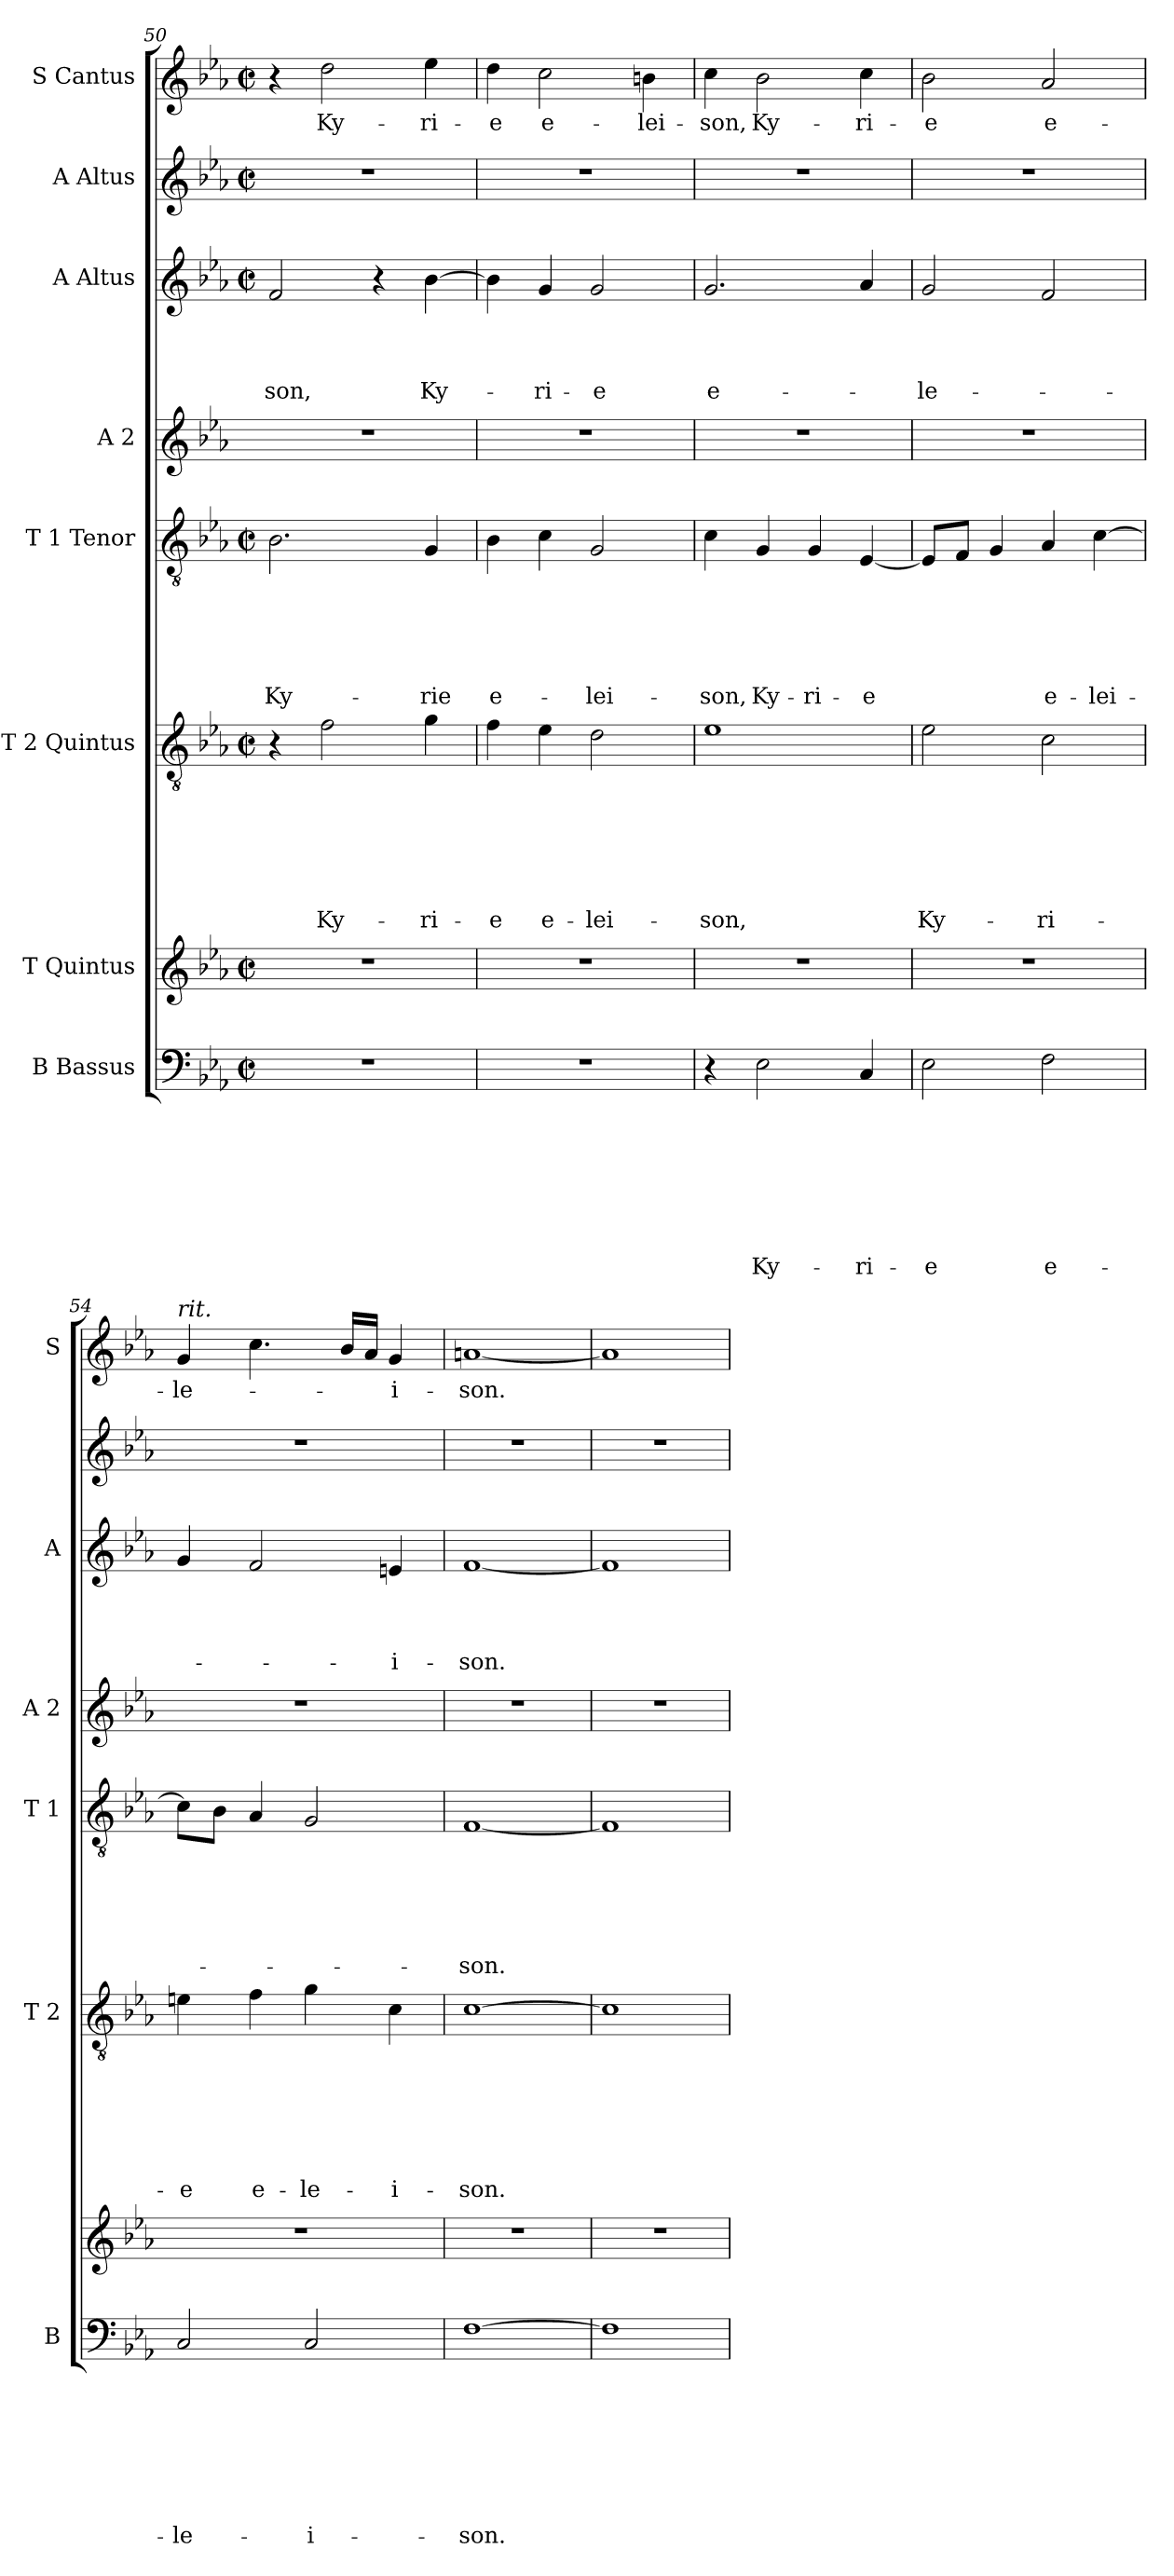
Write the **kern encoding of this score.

**kern	**text	**text	**text	**text	**text	**text	**text	**text	**kern	**kern	**text	**text	**text	**text	**text	**text	**text	**kern	**text	**text	**text	**text	**text	**text	**kern	**kern	**text	**text	**text	**text	**kern	**kern	**text
*part8	*part8	*part8	*part8	*part8	*part8	*part8	*part8	*part8	*part7	*part6	*part6	*part6	*part6	*part6	*part6	*part6	*part6	*part5	*part5	*part5	*part5	*part5	*part5	*part5	*part4	*part3	*part3	*part3	*part3	*part3	*part2	*part1	*part1
*staff8	*staff8	*staff8	*staff8	*staff8	*staff8	*staff8	*staff8	*staff8	*staff7	*staff6	*staff6	*staff6	*staff6	*staff6	*staff6	*staff6	*staff6	*staff5	*staff5	*staff5	*staff5	*staff5	*staff5	*staff5	*staff4	*staff3	*staff3	*staff3	*staff3	*staff3	*staff2	*staff1	*staff1
*I"B Bassus	*	*	*	*	*	*	*	*	*I"T Quintus	*I"T 2 Quintus	*	*	*	*	*	*	*	*I"T 1 Tenor	*	*	*	*	*	*	*I"A 2	*I"A Altus	*	*	*	*	*I"A Altus	*I"S Cantus	*
*I'B	*	*	*	*	*	*	*	*	*	*I'T 2	*	*	*	*	*	*	*	*I'T 1	*	*	*	*	*	*	*I'A 2	*I'A	*	*	*	*	*	*I'S	*
*clefF4	*	*	*	*	*	*	*	*	*clefG2	*clefGv2	*	*	*	*	*	*	*	*clefGv2	*	*	*	*	*	*	*clefG2	*clefG2	*	*	*	*	*clefG2	*clefG2	*
*k[b-e-a-]	*	*	*	*	*	*	*	*	*k[b-e-a-]	*k[b-e-a-]	*	*	*	*	*	*	*	*k[b-e-a-]	*	*	*	*	*	*	*k[b-e-a-]	*k[b-e-a-]	*	*	*	*	*k[b-e-a-]	*k[b-e-a-]	*
*E-:	*	*	*	*	*	*	*	*	*E-:	*E-:	*	*	*	*	*	*	*	*E-:	*	*	*	*	*	*	*E-:	*E-:	*	*	*	*	*E-:	*E-:	*
*M2/2	*	*	*	*	*	*	*	*	*M2/2	*M2/2	*	*	*	*	*	*	*	*M2/2	*	*	*	*	*	*	*	*M2/2	*	*	*	*	*M2/2	*M2/2	*
*met(c|)	*	*	*	*	*	*	*	*	*met(c|)	*met(c|)	*	*	*	*	*	*	*	*met(c|)	*	*	*	*	*	*	*	*met(c|)	*	*	*	*	*met(c|)	*met(c|)	*
=50	=50	=50	=50	=50	=50	=50	=50	=50	=50	=50	=50	=50	=50	=50	=50	=50	=50	=50	=50	=50	=50	=50	=50	=50	=50	=50	=50	=50	=50	=50	=50	=50	=50
!	!	!	!	!	!	!	!	!	!	!	!	!	!	!	!	!	!	!	!	!	!	!	!	!LO:LY:b	!	!	!	!	!	!LO:LY:b	!	!	!
1r	.	.	.	.	.	.	.	.	1r	4r	.	.	.	.	.	.	.	2.B-\	.	.	.	.	.	Ky-	1r	2f/	.	.	.	-son,	1r	4r	.
!	!	!	!	!	!	!	!	!	!	!	!	!	!	!	!	!	!LO:LY:b	!	!	!	!	!	!	!	!	!	!	!	!	!	!	!	!LO:LY:b
.	.	.	.	.	.	.	.	.	.	2f\	.	.	.	.	.	.	Ky-	.	.	.	.	.	.	.	.	.	.	.	.	.	.	2dd\	Ky-
.	.	.	.	.	.	.	.	.	.	.	.	.	.	.	.	.	.	.	.	.	.	.	.	.	.	4r	.	.	.	.	.	.	.
!	!	!	!	!	!	!	!	!	!	!	!	!	!	!	!	!	!LO:LY:b	!	!	!	!	!	!	!LO:LY:b	!	!	!	!	!	!LO:LY:b	!	!	!LO:LY:b
.	.	.	.	.	.	.	.	.	.	4g\	.	.	.	.	.	.	-ri-	4G/	.	.	.	.	.	-rie	.	[<4b-\	.	.	.	Ky-	.	4ee-\	-ri-
!!LO:LB:g=z
=51	=51	=51	=51	=51	=51	=51	=51	=51	=51	=51	=51	=51	=51	=51	=51	=51	=51	=51	=51	=51	=51	=51	=51	=51	=51	=51	=51	=51	=51	=51	=51	=51	=51
!	!	!	!	!	!	!	!	!	!	!	!	!	!	!	!	!	!LO:LY:b	!	!	!	!	!	!	!LO:LY:b	!	!	!	!	!	!	!	!	!LO:LY:b
1r	.	.	.	.	.	.	.	.	1r	4f\	.	.	.	.	.	.	-e	4B-\	.	.	.	.	.	e-	1r	4b-\]	.	.	.	.	1r	4dd\	-e
!	!	!	!	!	!	!	!	!	!	!	!	!	!	!	!	!	!LO:LY:b	!	!	!	!	!	!	!	!	!	!	!	!	!LO:LY:b	!	!	!LO:LY:b
.	.	.	.	.	.	.	.	.	.	4e-\	.	.	.	.	.	.	e-	4c\	.	.	.	.	.	.	.	4g/	.	.	.	-ri-	.	2cc\	e-
!	!	!	!	!	!	!	!	!	!	!	!	!	!	!	!	!	!LO:LY:b	!	!	!	!	!	!	!LO:LY:b	!	!	!	!	!	!LO:LY:b	!	!	!
.	.	.	.	.	.	.	.	.	.	2d\	.	.	.	.	.	.	-lei-	2G/	.	.	.	.	.	-lei-	.	2g/	.	.	.	-e	.	.	.
!	!	!	!	!	!	!	!	!	!	!	!	!	!	!	!	!	!	!	!	!	!	!	!	!	!	!	!	!	!	!	!	!	!LO:LY:b
.	.	.	.	.	.	.	.	.	.	.	.	.	.	.	.	.	.	.	.	.	.	.	.	.	.	.	.	.	.	.	.	4bn\	-lei-
=52	=52	=52	=52	=52	=52	=52	=52	=52	=52	=52	=52	=52	=52	=52	=52	=52	=52	=52	=52	=52	=52	=52	=52	=52	=52	=52	=52	=52	=52	=52	=52	=52	=52
!	!	!	!	!	!	!	!	!	!	!	!	!	!	!	!	!	!LO:LY:b	!	!	!	!	!	!	!LO:LY:b	!	!	!	!	!	!LO:LY:b	!	!	!LO:LY:b
4r	.	.	.	.	.	.	.	.	1r	1e-	.	.	.	.	.	.	-son,	4c\	.	.	.	.	.	-son,	1r	2.g/	.	.	.	e-	1r	4cc\	-son,
!	!	!	!	!	!	!	!	!LO:LY:b	!	!	!	!	!	!	!	!	!	!	!	!	!	!	!	!LO:LY:b	!	!	!	!	!	!	!	!	!LO:LY:b
2E-\	.	.	.	.	.	.	.	Ky-	.	.	.	.	.	.	.	.	.	4G/	.	.	.	.	.	Ky-	.	.	.	.	.	.	.	2b-\	Ky-
!	!	!	!	!	!	!	!	!	!	!	!	!	!	!	!	!	!	!	!	!	!	!	!	!LO:LY:b	!	!	!	!	!	!	!	!	!
.	.	.	.	.	.	.	.	.	.	.	.	.	.	.	.	.	.	4G/	.	.	.	.	.	-ri-	.	.	.	.	.	.	.	.	.
!	!	!	!	!	!	!	!	!LO:LY:b	!	!	!	!	!	!	!	!	!	!	!	!	!	!	!	!LO:LY:b:rj	!	!	!	!	!	!	!	!	!LO:LY:b
4C/	.	.	.	.	.	.	.	-ri-	.	.	.	.	.	.	.	.	.	[<4E-/	.	.	.	.	.	-e	.	4a-/	.	.	.	.	.	4cc\	-ri-
=53	=53	=53	=53	=53	=53	=53	=53	=53	=53	=53	=53	=53	=53	=53	=53	=53	=53	=53	=53	=53	=53	=53	=53	=53	=53	=53	=53	=53	=53	=53	=53	=53	=53
!	!	!	!	!	!	!	!	!LO:LY:b	!	!	!	!	!	!	!	!	!LO:LY:b	!	!	!	!	!	!	!	!	!	!	!	!	!LO:LY:b	!	!	!LO:LY:b
2E-\	.	.	.	.	.	.	.	-e	1r	2e-\	.	.	.	.	.	.	Ky-	8E-/L]	.	.	.	.	.	.	1r	2g/	.	.	.	-le-	1r	2b-\	-e
.	.	.	.	.	.	.	.	.	.	.	.	.	.	.	.	.	.	8F/J	.	.	.	.	.	.	.	.	.	.	.	.	.	.	.
.	.	.	.	.	.	.	.	.	.	.	.	.	.	.	.	.	.	4G/	.	.	.	.	.	.	.	.	.	.	.	.	.	.	.
!	!	!	!	!	!	!	!	!LO:LY:b	!	!	!	!	!	!	!	!	!LO:LY:b	!	!	!	!	!	!	!LO:LY:b	!	!	!	!	!	!	!	!	!LO:LY:b
2F\	.	.	.	.	.	.	.	e-	.	2c\	.	.	.	.	.	.	-ri-	4A-/	.	.	.	.	.	e-	.	2f/	.	.	.	.	.	2a-/	e-
!	!	!	!	!	!	!	!	!	!	!	!	!	!	!	!	!	!	!	!	!	!	!	!	!LO:LY:b	!	!	!	!	!	!	!	!	!
.	.	.	.	.	.	.	.	.	.	.	.	.	.	.	.	.	.	[>4c\	.	.	.	.	.	-lei-	.	.	.	.	.	.	.	.	.
=54	=54	=54	=54	=54	=54	=54	=54	=54	=54	=54	=54	=54	=54	=54	=54	=54	=54	=54	=54	=54	=54	=54	=54	=54	=54	=54	=54	=54	=54	=54	=54	=54	=54
!	!	!	!	!	!	!	!	!	!	!	!	!	!	!	!	!	!	!	!	!	!	!	!	!	!	!	!	!	!	!	!	!LO:TX:a:i:t=rit.	!
!	!	!	!	!	!	!	!	!LO:LY:b	!	!	!	!	!	!	!	!	!LO:LY:b	!	!	!	!	!	!	!	!	!	!	!	!	!	!	!	!LO:LY:b
2C/	.	.	.	.	.	.	.	-le-	1r	4en\	.	.	.	.	.	.	-e	8c\L]	.	.	.	.	.	.	1r	4g/	.	.	.	.	1r	4g/	-le-
.	.	.	.	.	.	.	.	.	.	.	.	.	.	.	.	.	.	8B-\J	.	.	.	.	.	.	.	.	.	.	.	.	.	.	.
!	!	!	!	!	!	!	!	!	!	!	!	!	!	!	!	!	!LO:LY:b	!	!	!	!	!	!	!	!	!	!	!	!	!	!	!	!
.	.	.	.	.	.	.	.	.	.	4f\	.	.	.	.	.	.	e-	4A-/	.	.	.	.	.	.	.	2f/	.	.	.	.	.	4.cc\	.
!	!	!	!	!	!	!	!	!LO:LY:b	!	!	!	!	!	!	!	!	!LO:LY:b	!	!	!	!	!	!	!	!	!	!	!	!	!	!	!	!
2C/	.	.	.	.	.	.	.	-i-	.	4g\	.	.	.	.	.	.	-le-	2G/	.	.	.	.	.	.	.	.	.	.	.	.	.	.	.
.	.	.	.	.	.	.	.	.	.	.	.	.	.	.	.	.	.	.	.	.	.	.	.	.	.	.	.	.	.	.	.	16b-/LL	.
.	.	.	.	.	.	.	.	.	.	.	.	.	.	.	.	.	.	.	.	.	.	.	.	.	.	.	.	.	.	.	.	16a-/JJ	.
!	!	!	!	!	!	!	!	!	!	!	!	!	!	!	!	!	!LO:LY:b	!	!	!	!	!	!	!	!	!	!	!	!	!LO:LY:b	!	!	!LO:LY:b
.	.	.	.	.	.	.	.	.	.	4c\	.	.	.	.	.	.	-i-	.	.	.	.	.	.	.	.	4en/	.	.	.	-i-	.	4g/	-i-
=55	=55	=55	=55	=55	=55	=55	=55	=55	=55	=55	=55	=55	=55	=55	=55	=55	=55	=55	=55	=55	=55	=55	=55	=55	=55	=55	=55	=55	=55	=55	=55	=55	=55
!	!	!	!	!	!	!	!	!LO:LY:b	!	!	!	!	!	!	!	!	!LO:LY:b	!	!	!	!	!	!	!LO:LY:b	!	!	!	!	!	!LO:LY:b	!	!	!LO:LY:b
[>1F	.	.	.	.	.	.	.	-son.	1r	[>1c	.	.	.	.	.	.	-son.	[<1F	.	.	.	.	.	-son.	1r	[<1f	.	.	.	-son.	1r	[<1an	-son.
=56	=56	=56	=56	=56	=56	=56	=56	=56	=56	=56	=56	=56	=56	=56	=56	=56	=56	=56	=56	=56	=56	=56	=56	=56	=56	=56	=56	=56	=56	=56	=56	=56	=56
1F]	.	.	.	.	.	.	.	.	1r	1c]	.	.	.	.	.	.	.	1F]	.	.	.	.	.	.	1r	1f]	.	.	.	.	1r	1a]	.
=!	=!	=!	=!	=!	=!	=!	=!	=!	=!	=!	=!	=!	=!	=!	=!	=!	=!	=!	=!	=!	=!	=!	=!	=!	=!	=!	=!	=!	=!	=!	=!	=!	=!
*-	*-	*-	*-	*-	*-	*-	*-	*-	*-	*-	*-	*-	*-	*-	*-	*-	*-	*-	*-	*-	*-	*-	*-	*-	*-	*-	*-	*-	*-	*-	*-	*-	*-
